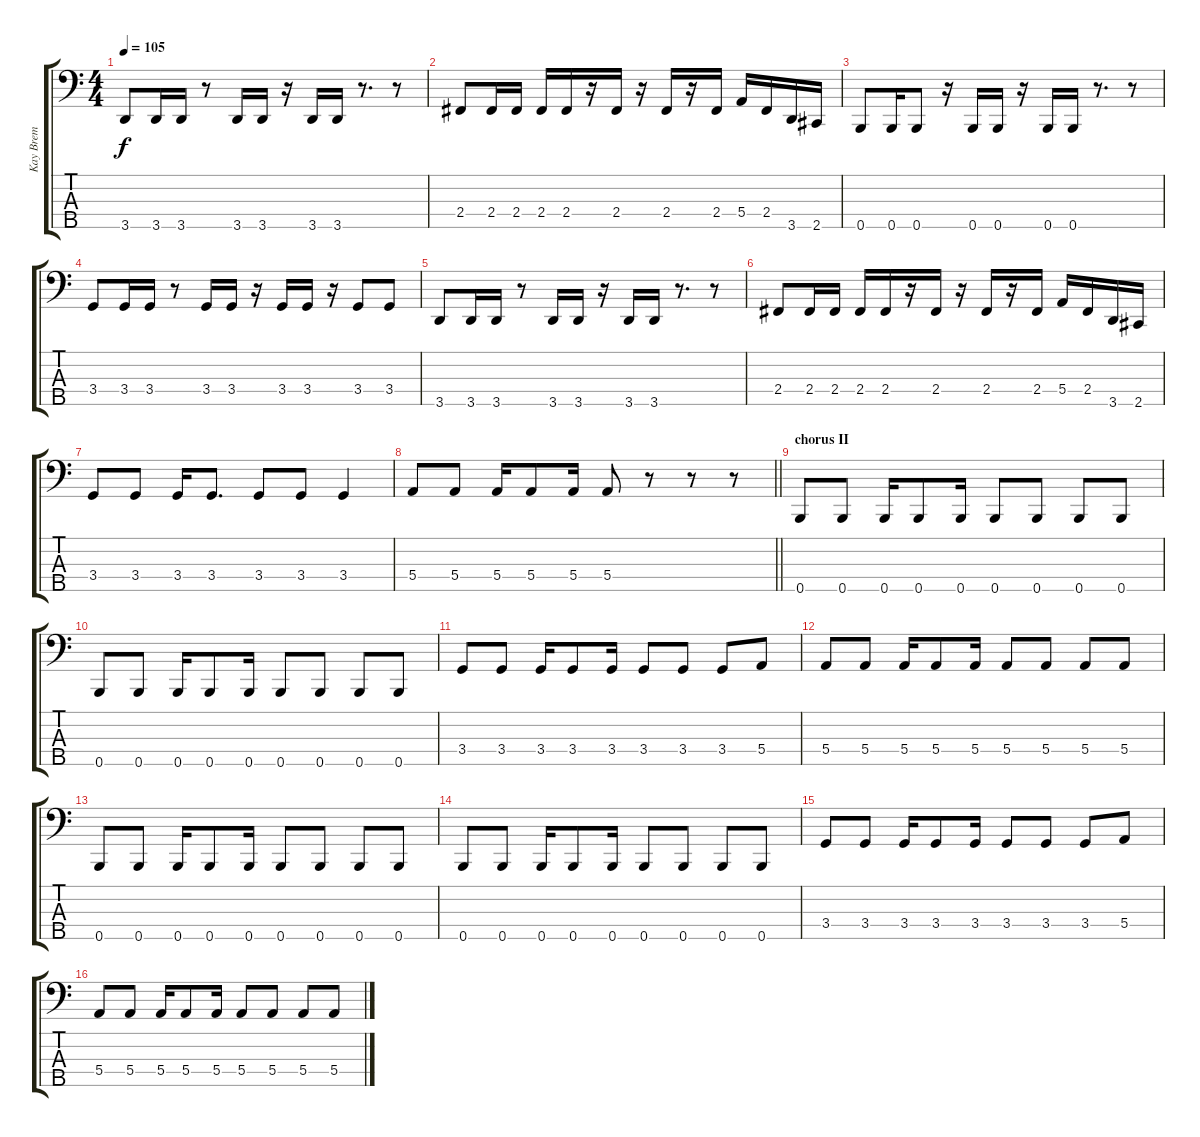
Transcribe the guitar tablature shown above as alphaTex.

\track ("Kay Brem" "Kay Brem") {instrument electricbasspick}
\staff {score tabs}
\tuning (G2 D2 A1 E1 B0) {hide}
\ts (4 4)
\tempo 105
\clef f4
\ks c
3.5.8{dy f} 3.5.16 3.5.16 r.8 3.5.16 3.5.16 r.16 3.5.16 3.5.16 r.8{d} r.8 |
2.4.8 2.4.16 2.4.16 2.4.16 2.4.16 r.16 2.4.16 r.16 2.4.16 r.16 2.4.16 5.4.16 2.4.16 3.5.16 2.5.16 |
0.5.8 0.5.16 0.5.8 r.16 0.5.16 0.5.16 r.16 0.5.16 0.5.16 r.8{d} r.8 |
3.4.8 3.4.16 3.4.16 r.8 3.4.16 3.4.16 r.16 3.4.16 3.4.16 r.16 3.4.8 3.4.8 |
3.5.8 3.5.16 3.5.16 r.8 3.5.16 3.5.16 r.16 3.5.16 3.5.16 r.8{d} r.8 |
2.4.8 2.4.16 2.4.16 2.4.16 2.4.16 r.16 2.4.16 r.16 2.4.16 r.16 2.4.16 5.4.16 2.4.16 3.5.16 2.5.16 |
3.4.8 3.4.8 3.4.16 3.4.8{d} 3.4.8 3.4.8 3.4.4 |
\barLineRight lightlight
5.4.8 5.4.8 5.4.16 5.4.8 5.4.16 5.4.8 r.8 r.8 r.8 |
\section ("" "chorus II")
0.5.8 0.5.8 0.5.16 0.5.8 0.5.16 0.5.8 0.5.8 0.5.8 0.5.8 |
0.5.8 0.5.8 0.5.16 0.5.8 0.5.16 0.5.8 0.5.8 0.5.8 0.5.8 |
3.4.8 3.4.8 3.4.16 3.4.8 3.4.16 3.4.8 3.4.8 3.4.8 5.4.8 |
5.4.8 5.4.8 5.4.16 5.4.8 5.4.16 5.4.8 5.4.8 5.4.8 5.4.8 |
0.5.8 0.5.8 0.5.16 0.5.8 0.5.16 0.5.8 0.5.8 0.5.8 0.5.8 |
0.5.8 0.5.8 0.5.16 0.5.8 0.5.16 0.5.8 0.5.8 0.5.8 0.5.8 |
3.4.8 3.4.8 3.4.16 3.4.8 3.4.16 3.4.8 3.4.8 3.4.8 5.4.8 |
5.4.8 5.4.8 5.4.16 5.4.8 5.4.16 5.4.8 5.4.8 5.4.8 5.4.8
